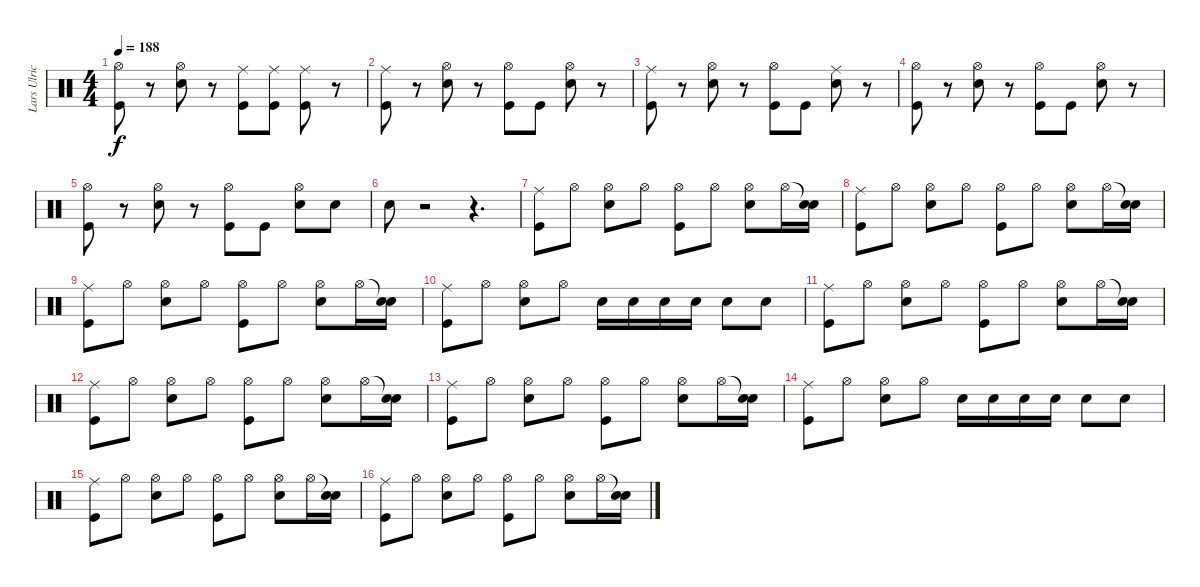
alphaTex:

\track ("Lars Ulrich" "Lars Ulric") {instrument percussion}
\staff {score}
\articulation defaults
\ts (4 4)
\tempo 188
\clef neutral
\ks c
("Hi-Hat (open)" "Kick (hit)").8{dy f} r.8 ("Hi-Hat (open)" "Snare (hit) 2").8 r.8 ("Ride (middle)" "Kick (hit)").8 ("Ride (middle)" "Kick (hit)").8 ("Ride (middle)" "Kick (hit)").8 r.8 |
("Ride (middle)" "Kick (hit)").8 r.8 ("Hi-Hat (open)" "Snare (hit) 2").8 r.8 ("Hi-Hat (open)" "Kick (hit)").8 "Kick (hit)".8 ("Hi-Hat (open)" "Snare (hit) 2").8 r.8 |
("Ride (middle)" "Kick (hit)").8 r.8 ("Hi-Hat (open)" "Snare (hit) 2").8 r.8 ("Hi-Hat (open)" "Kick (hit)").8 "Kick (hit)".8 ("Ride (middle)" "Snare (hit) 2").8 r.8 |
("Hi-Hat (open)" "Kick (hit)").8 r.8 ("Hi-Hat (open)" "Snare (hit) 2").8 r.8 ("Hi-Hat (open)" "Kick (hit)").8 "Kick (hit)".8 ("Hi-Hat (open)" "Snare (hit) 2").8 r.8 |
("Hi-Hat (open)" "Kick (hit)").8 r.8 ("Hi-Hat (open)" "Snare (hit) 2").8 r.8 ("Hi-Hat (open)" "Kick (hit)").8 "Kick (hit)".8 ("Hi-Hat (open)" "Snare (hit) 2").8 "Snare (hit) 2".8 |
"Snare (hit) 2".8 r.2 r.4{d} |
("Ride (middle)" "Kick (hit)").8 "Hi-Hat (open)".8 ("Hi-Hat (open)" "Snare (hit) 2").8 "Hi-Hat (open)".8 ("Hi-Hat (open)" "Kick (hit)").8 "Hi-Hat (open)".8 ("Hi-Hat (open)" "Snare (hit) 2").8 "Hi-Hat (open)".16 ("Snare (hit)"{t} "Snare (hit) 2").16 |
("Ride (middle)" "Kick (hit)").8 "Hi-Hat (open)".8 ("Hi-Hat (open)" "Snare (hit) 2").8 "Hi-Hat (open)".8 ("Hi-Hat (open)" "Kick (hit)").8 "Hi-Hat (open)".8 ("Hi-Hat (open)" "Snare (hit) 2").8 "Hi-Hat (open)".16 ("Snare (hit)"{t} "Snare (hit) 2").16 |
("Ride (middle)" "Kick (hit)").8 "Hi-Hat (open)".8 ("Hi-Hat (open)" "Snare (hit) 2").8 "Hi-Hat (open)".8 ("Hi-Hat (open)" "Kick (hit)").8 "Hi-Hat (open)".8 ("Hi-Hat (open)" "Snare (hit) 2").8 "Hi-Hat (open)".16 ("Snare (hit)"{t} "Snare (hit) 2").16 |
("Ride (middle)" "Kick (hit)").8 "Hi-Hat (open)".8 ("Hi-Hat (open)" "Snare (hit) 2").8 "Hi-Hat (open)".8 "Snare (hit) 2".16 "Snare (hit) 2".16 "Snare (hit) 2".16 "Snare (hit) 2".16 "Snare (hit) 2".8 "Snare (hit) 2".8 |
("Ride (middle)" "Kick (hit)").8 "Hi-Hat (open)".8 ("Hi-Hat (open)" "Snare (hit) 2").8 "Hi-Hat (open)".8 ("Hi-Hat (open)" "Kick (hit)").8 "Hi-Hat (open)".8 ("Hi-Hat (open)" "Snare (hit) 2").8 "Hi-Hat (open)".16 ("Snare (hit)"{t} "Snare (hit) 2").16 |
("Ride (middle)" "Kick (hit)").8 "Hi-Hat (open)".8 ("Hi-Hat (open)" "Snare (hit) 2").8 "Hi-Hat (open)".8 ("Hi-Hat (open)" "Kick (hit)").8 "Hi-Hat (open)".8 ("Hi-Hat (open)" "Snare (hit) 2").8 "Hi-Hat (open)".16 ("Snare (hit)"{t} "Snare (hit) 2").16 |
("Ride (middle)" "Kick (hit)").8 "Hi-Hat (open)".8 ("Hi-Hat (open)" "Snare (hit) 2").8 "Hi-Hat (open)".8 ("Hi-Hat (open)" "Kick (hit)").8 "Hi-Hat (open)".8 ("Hi-Hat (open)" "Snare (hit) 2").8 "Hi-Hat (open)".16 ("Snare (hit)"{t} "Snare (hit) 2").16 |
("Ride (middle)" "Kick (hit)").8 "Hi-Hat (open)".8 ("Hi-Hat (open)" "Snare (hit) 2").8 "Hi-Hat (open)".8 "Snare (hit) 2".16 "Snare (hit) 2".16 "Snare (hit) 2".16 "Snare (hit) 2".16 "Snare (hit) 2".8 "Snare (hit) 2".8 |
("Ride (middle)" "Kick (hit)").8 "Hi-Hat (open)".8 ("Hi-Hat (open)" "Snare (hit) 2").8 "Hi-Hat (open)".8 ("Hi-Hat (open)" "Kick (hit)").8 "Hi-Hat (open)".8 ("Hi-Hat (open)" "Snare (hit) 2").8 "Hi-Hat (open)".16 ("Snare (hit)"{t} "Snare (hit) 2").16 |
("Ride (middle)" "Kick (hit)").8 "Hi-Hat (open)".8 ("Hi-Hat (open)" "Snare (hit) 2").8 "Hi-Hat (open)".8 ("Hi-Hat (open)" "Kick (hit)").8 "Hi-Hat (open)".8 ("Hi-Hat (open)" "Snare (hit) 2").8 "Hi-Hat (open)".16 ("Snare (hit)"{t} "Snare (hit) 2").16
